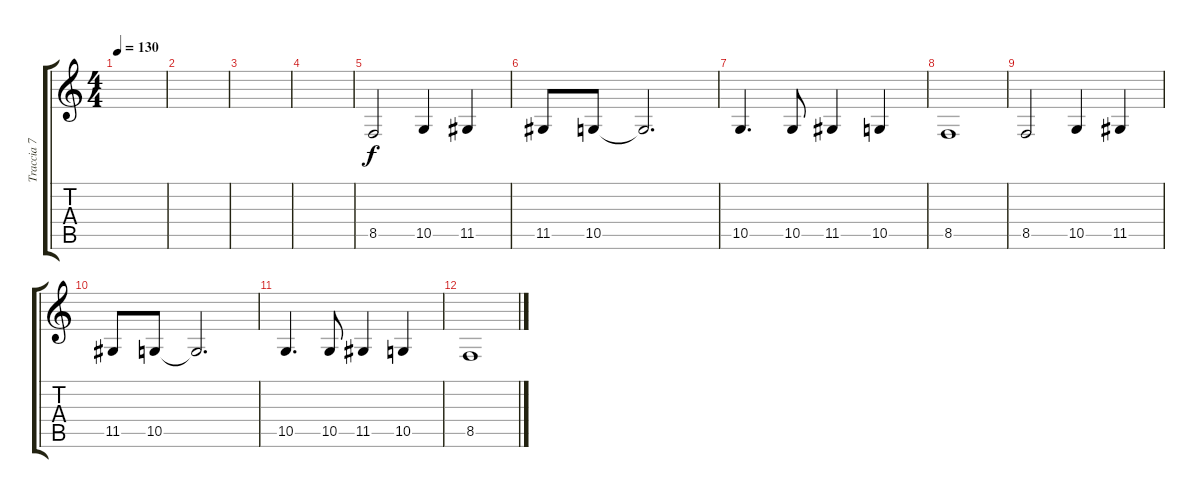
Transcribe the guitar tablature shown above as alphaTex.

\track ("Traccia 7" "Traccia 7") {instrument choiraahs}
\staff {score tabs}
\tuning (E4 B3 G3 D3 A2 E2) {hide}
\ts (4 4)
\tempo 130
\clef g2
\ks c
|
|
|
|
8.5.2 10.5.4 11.5.4 |
11.5.8 10.5.8 10.5{t}.2{d} |
10.5.4{d} 10.5.8 11.5.4 10.5.4 |
8.5.1 |
8.5.2 10.5.4 11.5.4 |
11.5.8 10.5.8 10.5{t}.2{d} |
10.5.4{d} 10.5.8 11.5.4 10.5.4 |
8.5.1
